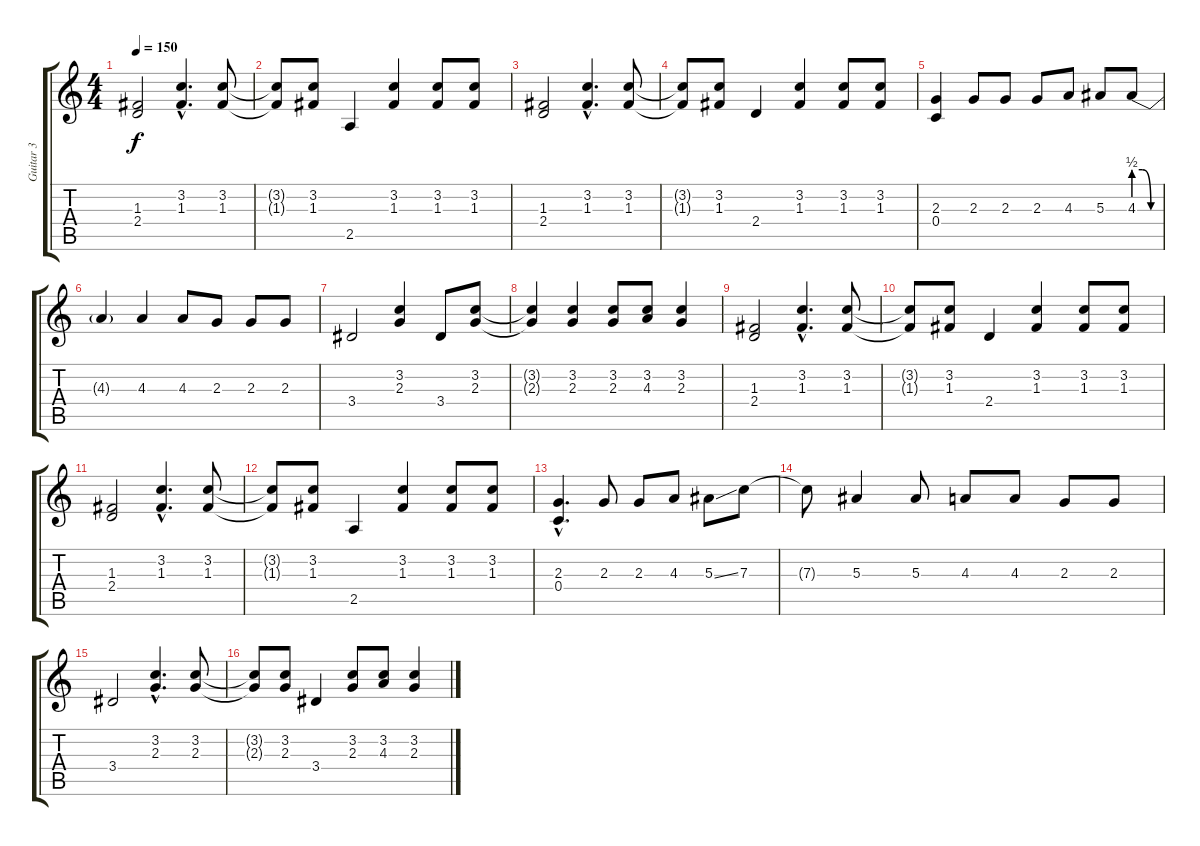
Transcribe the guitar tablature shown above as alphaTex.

\track ("Guitar 3" "Guitar 3") {instrument distortionguitar}
\staff {score tabs}
\tuning (D4 A3 F3 C3 G2 C2) {hide}
\ts (4 4)
\tempo 150
\clef g2
\ks c
(1.3 2.4).2{dy f} (3.2{hac} 1.3{hac}).4{d} (3.2 1.3).8 |
(3.2{t} 1.3{t}).8 (3.2 1.3).8 2.5.4 (3.2 1.3).4 (3.2 1.3).8 (3.2 1.3).8 |
(1.3 2.4).2 (3.2{hac} 1.3{hac}).4{d} (3.2 1.3).8 |
(3.2{t} 1.3{t}).8 (3.2 1.3).8 2.4.4 (3.2 1.3).4 (3.2 1.3).8 (3.2 1.3).8 |
(2.3 0.4).4 2.3.8 2.3.8 2.3.8 4.3.8 5.3.8 4.3{be (custom 0 2 20 2 40 0 60 0)}.8 |
4.3{t}.4 4.3.4 4.3.8 2.3.8 2.3.8 2.3.8 |
3.4.2 (3.2 2.3).4 3.4.8 (3.2 2.3).8 |
(3.2{t} 2.3{t}).4 (3.2 2.3).4 (3.2 2.3).8 (3.2 4.3).8 (3.2 2.3).4 |
(1.3 2.4).2 (3.2{hac} 1.3{hac}).4{d} (3.2 1.3).8 |
(3.2{t} 1.3{t}).8 (3.2 1.3).8 2.4.4 (3.2 1.3).4 (3.2 1.3).8 (3.2 1.3).8 |
(1.3 2.4).2 (3.2{hac} 1.3{hac}).4{d} (3.2 1.3).8 |
(3.2{t} 1.3{t}).8 (3.2 1.3).8 2.5.4 (3.2 1.3).4 (3.2 1.3).8 (3.2 1.3).8 |
(2.3{hac} 0.4{hac}).4{d} 2.3.8 2.3.8 4.3.8 5.3{ss}.8 7.3.8 |
7.3{t}.8 5.3.4 5.3.8 4.3.8 4.3.8 2.3.8 2.3.8 |
3.4.2 (3.2{hac} 2.3{hac}).4{d} (3.2 2.3).8 |
(3.2{t} 2.3{t}).8 (3.2 2.3).8 3.4.4 (3.2 2.3).8 (3.2 4.3).8 (3.2 2.3).4
